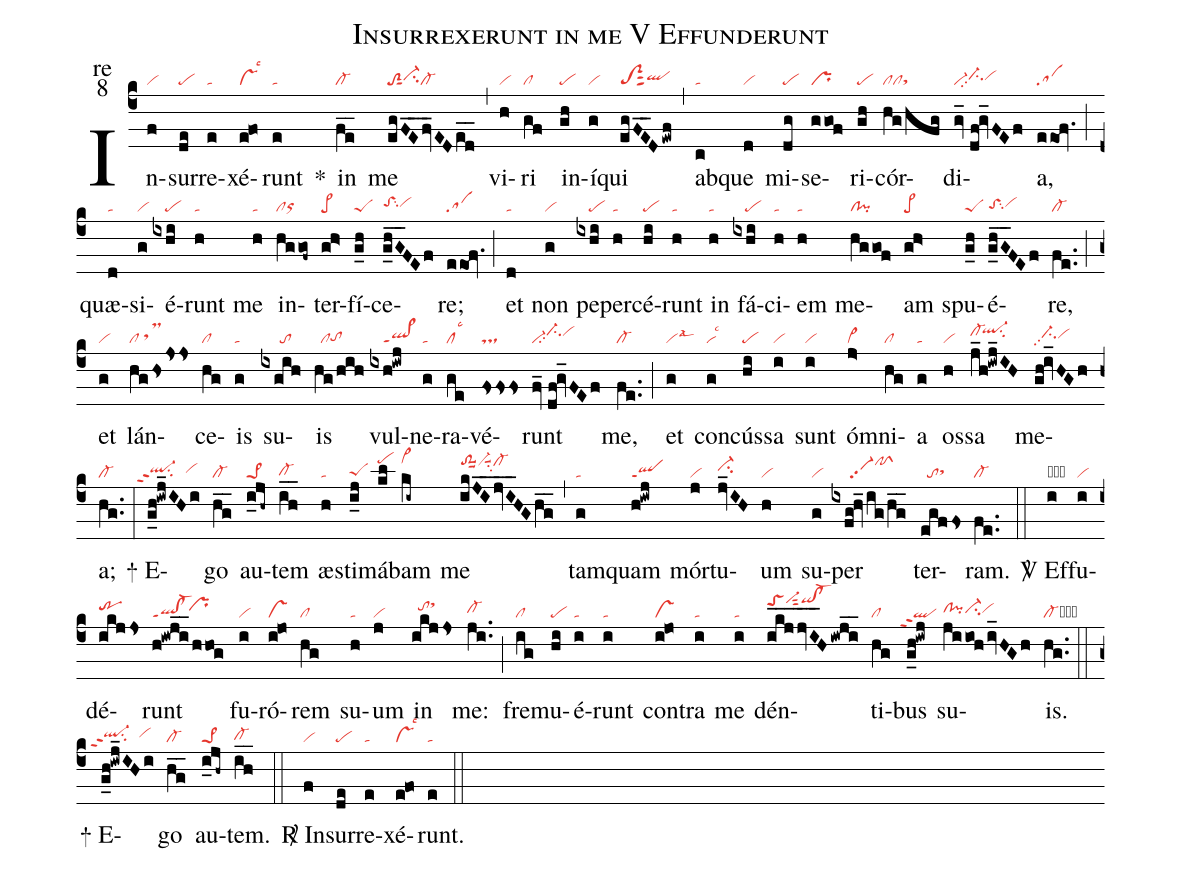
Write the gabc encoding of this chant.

name:Insurrexerunt in me V Effunderunt;
office-part:re;
mode:8;
nabc-lines:1;
%%
(c4) In(f|vi)sur(de|pe)re(e|ta)xé(e@fo|vslsc3)runt(e|ta) <sp>*</sp>() in(fe__|cl-) me(egFE__fv_EDed__|toS2sut1ci-hhcl-) (,) vi(h|vi)ri(gf|cl) in(gh|pe)í(g|vi)qui(egFE__D/ewf|toS2sut2qlhh) (,) ab(c|ta)que(d|vi) mi(dg|pe)se(ggof|pr)ri(gh|pe)cór(hg/hfg|clclsthg)di(gv_//df!gv_FEf|vi-ci-hhpp2vihh)a,(eeof.|sa) (;) quæ(d|ta)si(g|vi)é(ixhi|////pe)runt(h|ta) me(h|ta) in(hggof~|clorhg)ter(gh>|pe>)fí(g_h|peS)ce(g_hG__FEf|toShhsu2vihh)re;(eeof.|sa) (;) et(d|ta) non(g|vi) pe(ixhi|////pe)per(h|ta)cé(hi|pe)runt(h|ta) in(h|ta) fá(ixhi|////pe)ci(h|ta)em(h|ta) me(hggof|cl!pi)am(gh>|pe>) spu(g_h|peS)é(g_hG__FEf|toShgsu2vihh)re,(fe..|cl-) (;) et(g|vi) lán(hghsjss|cl/tsMhh)ce(hg|cl)is(g|ta) su(ixgih|//////to)is(hg/hih|//cltohg) vul(ixh!iwj|////ql>ppt1)ne(g|ta)ra(ge|cllsc3)vé(fsss|ts)runt(fv_//df!gv_FEf|vi-ci-hipp2vihi) me,(fe..|cl-) (;) et(g|vilsal3) con(g|vilsc3)cús(hi|pe)sa(i|vi) sunt(i|vi) óm(j>|vi>)ni(hg|cl)a(g|ta) os(h|vi)sa(j_h!iwj_IH|cl-hi`ql-hjsu2) me(gh!iv_HGh|//ci-hhpp2vihh)a;(hg..|cl-) (:)

<sp>+</sp> E(g_h!iwj_IHi|```ql-hhppt2su2vihh)go(hg__|cl-) au(i_jh~|pe>1)tem(ih__|cl-hg) æs(h|ta)ti(i_j|peShg)má(kl|pehl)bam(ki~|vi>hl) me(ikJI__jvI__HGhg__|to-1hksuu1vi-hksuu1su2cl-hk) (,) tam(g|ta)quam(h!iwj|qlppt1) mór(j|vi)tu(jv_IH|ci-hi)um(h|vi) su(g|vi)per(ixfg!hv_ig/hg__|//////vi-pp2pfShk) ter(egffs|//tosthh)ram.(fe..|cl-) (::)

<sp>V/</sp> Ef(i|obvi)fu(i|vi)dé(ikjjs|trhi)runt(h!iwji__/hhog|ql!cl-ppt1``prhi) fu(i|vi)ró(i!jo|vs)rem(hg|cl) su(h|ta)um(j|vi) in(ikjjs|//tohisthk) me:(ji..|cl-hh) (;) fre(ig|cl)mu(hi|pe)é(i|ta)runt(i|ta) con(i!jo|vs)tra(i|ta) me(i|ta) dén(ikj___jvI__H/iwji__|toShkvi-hlsut2qihl!cl-hl)ti(hg|cl)bus(g_h!iwj|``qlppt2) su(jiioh/iv_HGh|clhh!pihhci-hhvihh)is.(hg..|cl-cb) (::)

<sp>+</sp> E(g_h!iwj_IHi|```ql-hhppt2su2vihh)go(hg__|cl-) au(i_jh~|pe>1)tem.(ih__|cl-hg) (::)

<sp>R/</sp> In(f|vi)sur(de|pe)re(e|ta)xé(e@fo|vslsc3)runt.(e|ta) (::)
